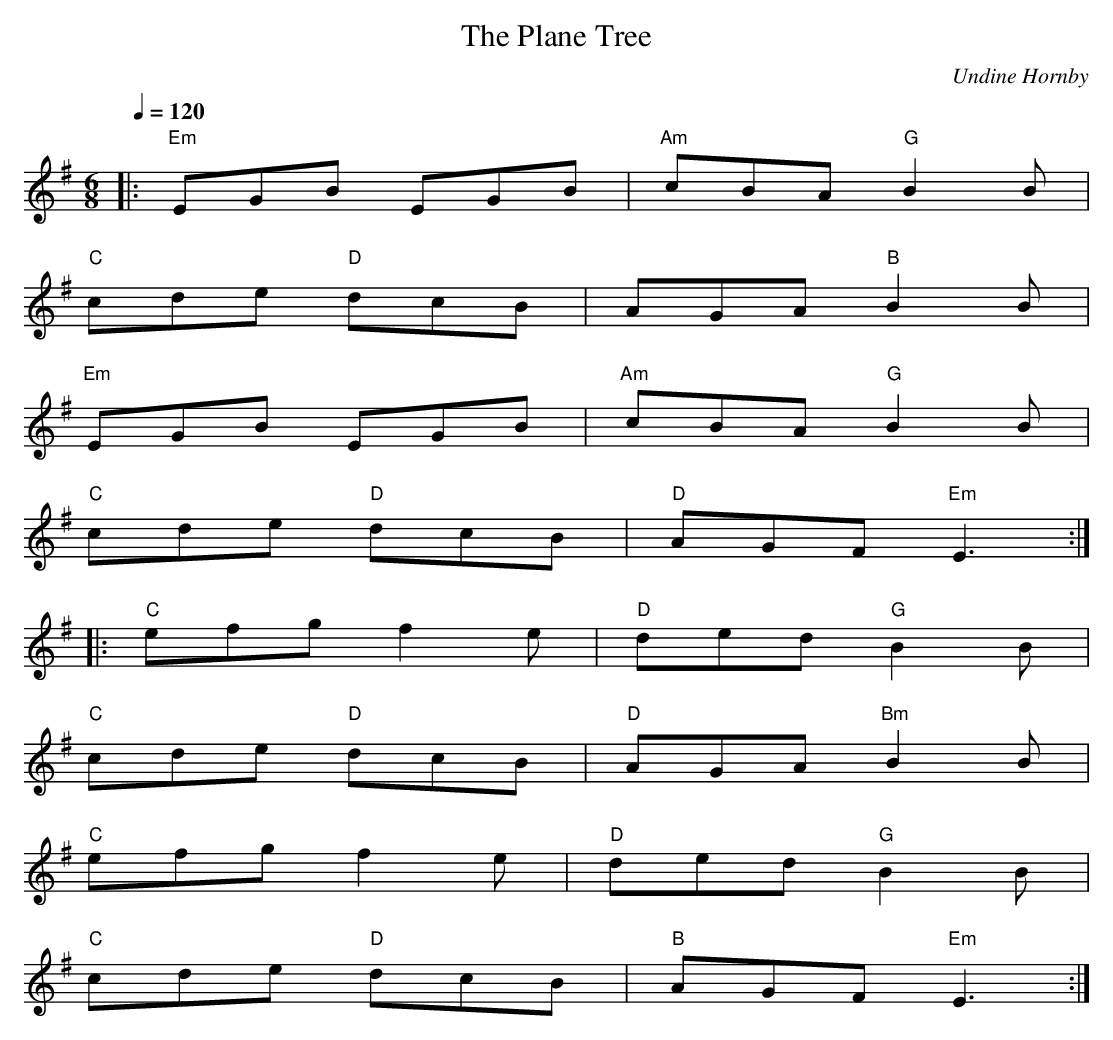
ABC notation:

X:1
T:The Plane Tree
C:Undine Hornby
M:6/8
L:1/8
Q:1/4=120
K:Em
|:"Em"EGB EGB|"Am"cBA "G"B2B|
"C"cde "D"dcB|AGA "B"B2B|
"Em"EGB EGB|"Am"cBA "G"B2B|
"C"cde "D"dcB|"D"AGF "Em"E3:|
|:"C"efg f2e|"D"ded "G"B2B|
"C"cde "D"dcB|"D"AGA "Bm"B2B|
"C"efg f2e|"D"ded "G"B2B|
"C"cde "D"dcB|"B"AGF "Em"E3:|]
